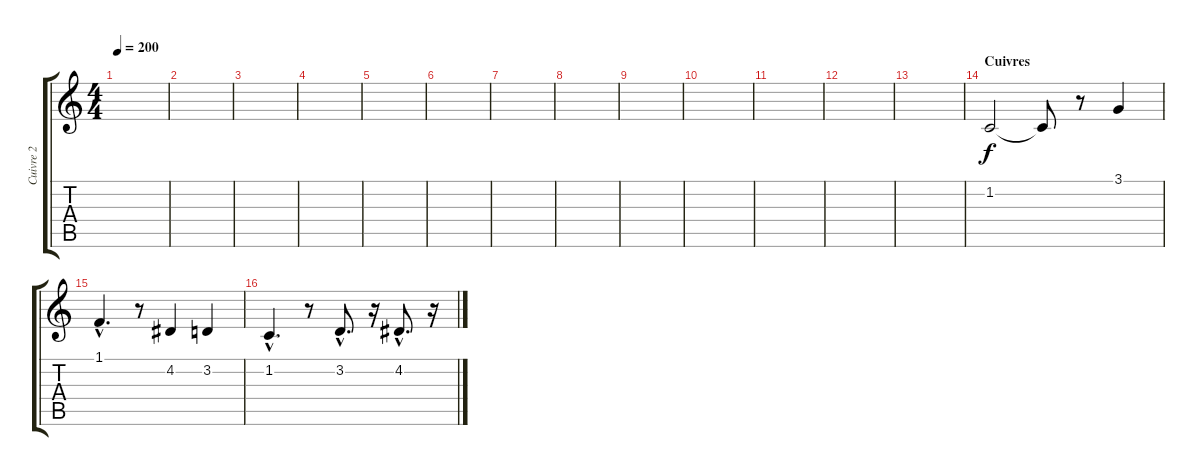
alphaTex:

\track ("Cuivre 2" "Cuivre 2") {instrument tuba}
\staff {score tabs}
\tuning (E4 B3 G3 D3 A2 E2) {hide}
\ts (4 4)
\tempo 200
\clef g2
\ks c
|
|
|
|
|
|
|
|
|
|
|
|
|
\section ("" "Cuivres")
1.2.2 1.2{t}.8 r.8 3.1.4 |
1.1{hac}.4{d} r.8 4.2.4 3.2.4 |
1.2{hac}.4{d} r.8 3.2{hac}.8{d} r.16 4.2{hac}.8{d} r.16
